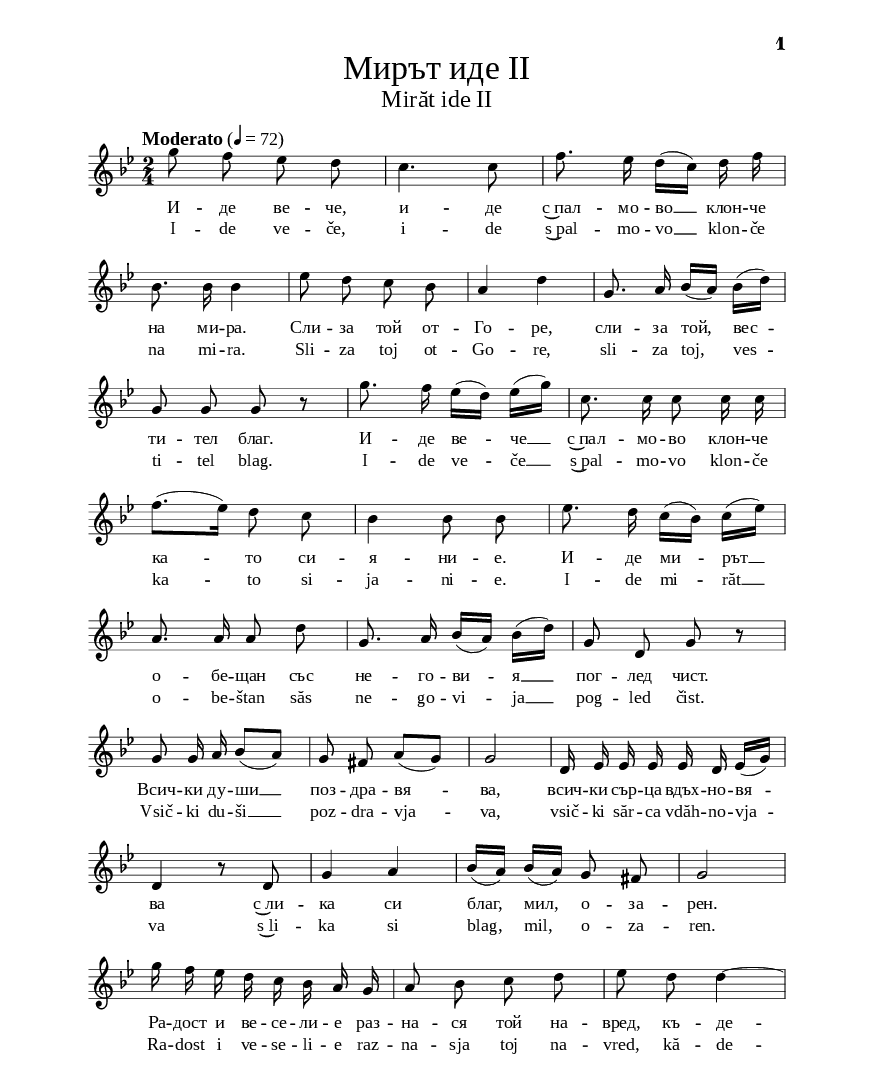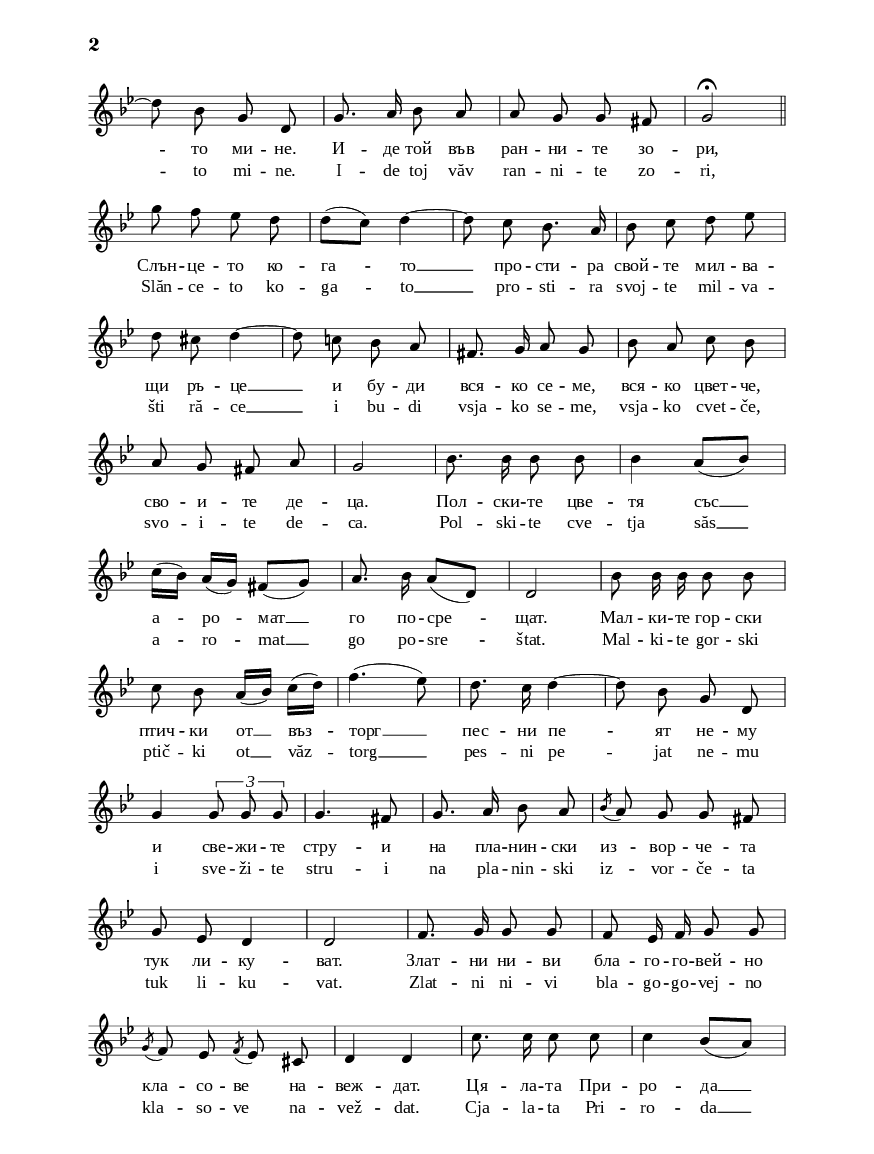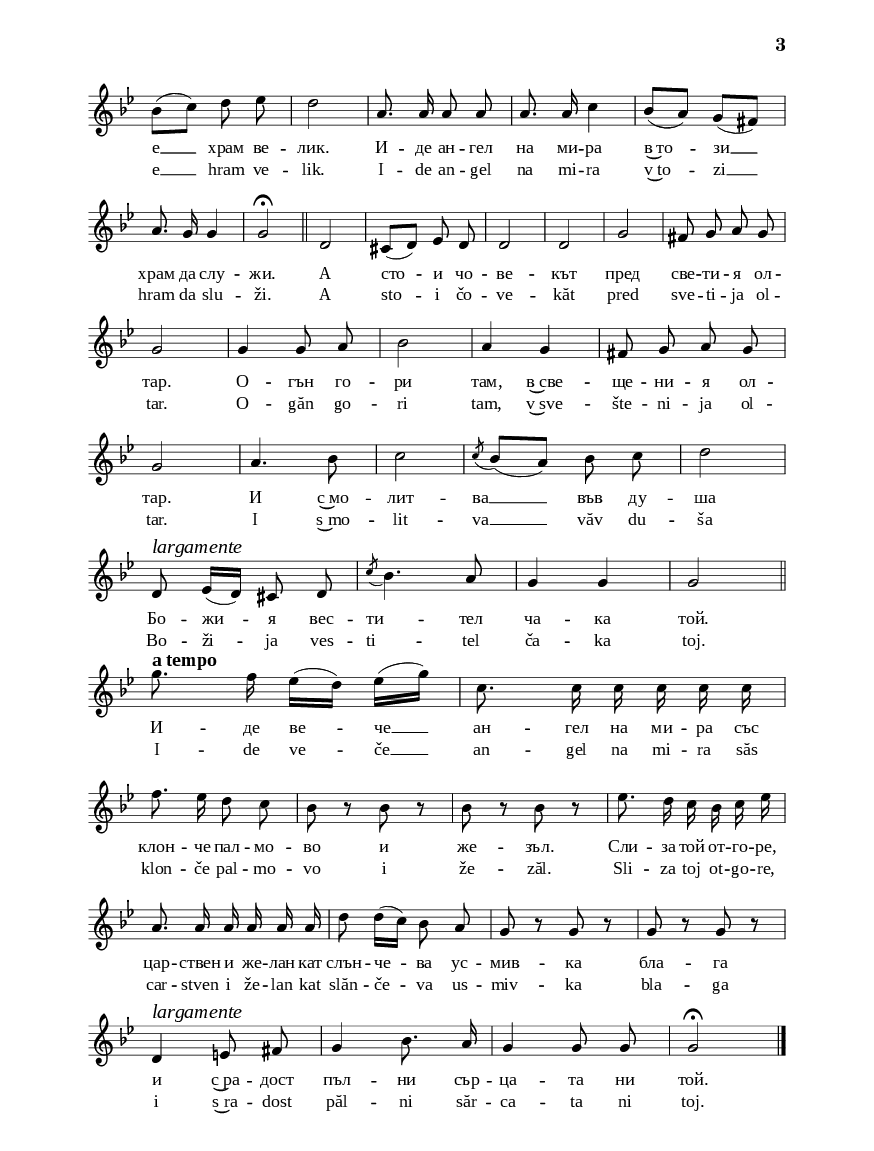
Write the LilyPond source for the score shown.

\version "2.24.4"

% include paper part and global functions
\include "include/globals.ily"

\bookpart {
  \label #'ref158
  \tocItem \markup "Мирът иде II – Mirăt ide II"
 \include "include/bookpart-paper.ily"
  \score {
    \include "include/score-layout.ily"

    \new Voice \relative c' {
      \clef treble
      \key g \minor
      \time 2/4
      \tempoFunc "Moderato" 4 "72"
      \autoBeamOff
      g''8 f ees d | \noBreak
      c4. c8 | \noBreak
      f8. ees16 d([c]) d f | \break

      bes,8. bes16 bes4 | \noBreak
      ees8 d c bes | \noBreak
      a4 d | \noBreak
      g,8. a16 bes([a]) bes ([d]) | \break

      g,8 g g r | \noBreak
      g'8. f16 ees([d]) ees([g]) | \noBreak
      c,8. c16 c8 c16 c | \break

      f8.([ees16]) d8 c | \noBreak
      bes4 bes8 bes | \noBreak
      ees8. d16 c([bes]) c([ees]) | \break

      a,8. a16 a8 d | \noBreak
      g,8. a16 bes([a]) bes([d]) | \noBreak
      g,8 d g r | \break

      g8 g16 a bes8([a]) | \noBreak
      g fis a([g]) | \noBreak
      g2 | \noBreak
      d16 ees ees ees ees d ees([g]) | \break

      d4 r8 d | \noBreak
      g4 a | \noBreak
      bes16 ([a]) bes ([a]) g8 fis | \noBreak
      g2 | \break

      g'16 f ees d c bes a g | \noBreak
      a8 bes c d | \noBreak
      ees d d4~ | \break

      d8 bes g d | \noBreak
      g8. a16 bes8 a | \noBreak
      a g g fis | \noBreak
      g2\fermata | \bar "||" \break

      g'8 f ees d | \noBreak
      d([c]) d4~ | \noBreak
      d8 c bes8. a16 | \noBreak
      bes8 c d ees | \break

      d cis d4~ | \noBreak
      d8 c! bes a | \noBreak
      fis8. g16 a8 g | \noBreak
      bes a c bes | \break

      a g fis a | \noBreak
      g2 | \noBreak
      bes8. bes16 bes8 bes | \noBreak
      bes4 a8([bes]) | \break

      c16([bes]) a([g]) fis8([g]) | \noBreak
      a8. bes16 a8([d,]) | \noBreak
      d2 | \noBreak
      bes'8 bes16 bes bes8 bes | \break

      c bes a16([bes]) c([d]) | \noBreak
      f4.(ees8) | \noBreak
      d8. c16 d4~ | \noBreak
      d8 bes g d | \break

      g4 \times 2/3 { g8 g g }  | \noBreak
      g4. fis8 | \noBreak
      g8. a16 bes8 a | \noBreak
      \acciaccatura { bes } a g g fis | \break

      g ees d4 | \noBreak
      d2 | \noBreak
      f8. g16 g8 g | \noBreak
      f ees16 f g8 g | \break

      \acciaccatura { g } f ees \acciaccatura { f } ees  cis | \noBreak
      d4 d | \noBreak
      c'8. c16 c8 c | \noBreak
      c4 bes8([a]) | \break

      bes([c]) d ees | \noBreak
      d2 | \noBreak
      a8. a16 a8 a | \noBreak
      a8. a16 c4 | \noBreak

      bes8([a]) g([fis]) | \break
      a8. g16 g4
      g2\fermata \bar "||" | \noBreak
      d2 \noBreak

      cis8([d]) ees d | \noBreak
      d2 | \noBreak
      d | \noBreak
      g | \noBreak
      fis8 g a g | \break

      g2 | \noBreak
      g4 g8 a | \noBreak
      bes2 | \noBreak
      a4 g | \noBreak
      fis8 g a g | \break

      g2 | \noBreak
      a4. bes8 | \noBreak
      c2 | \noBreak
      \acciaccatura { c8 } bes([a]) bes c | \noBreak
      d2 | \break

      d,8^\markup{\huge \italic { largamente } } ees16([d]) cis8 d | \noBreak
      \acciaccatura { c' } bes4. a8 | \noBreak
      g4 g | \noBreak
      g2 | \bar "||" \break

      \tempo "a tempo" g'8. f16 ees([d]) ees([g]) | \noBreak
      c,8. c16 c c c c | \break

      f8. ees16 d8 c | \noBreak
      bes8 r  bes r | bes r bes r | \noBreak
      ees8. d16 c bes c ees | \break

      a,8. a16 a a a a | \noBreak
      d8 d16([c]) bes8 a | \noBreak
      g8 r g r | g r g r | \break

      d4^\markup{ \huge \italic { largamente } } e8 fis | \noBreak
      g4 bes8. a16 | \noBreak
      g4 g8 g | \noBreak
      g2 \fermata \bar "|."
    }

    \addlyrics {
      И -- де ве -- че, | и -- де | с~пал -- мо -- во __ клон -- че |
      на ми -- ра. | Сли -- за той от -- | Го -- ре, | сли -- за той, вес -- |
      ти -- тел благ. | И -- де ве -- че __ | с~пал -- мо -- во клон -- че |
      ка -- то си -- | я -- ни -- е. | И -- де ми -- рът __ |
      о -- бе -- щан със | не -- го -- ви -- я __ | пог -- лед чист. |
      Всич -- ки ду -- ши __ | поз -- дра -- вя -- | ва, | всич -- ки сър -- ца вдъх -- но -- вя -- |
      ва с~ли -- | ка си | благ, мил, о -- за -- | рен. |
      Ра -- дост и ве -- се -- ли -- е раз -- | на -- ся той на -- | вред, къ -- де --
      то ми -- не. | И -- де той във  | ран -- ни -- те зо -- | ри, |
      Слън -- це -- то ко -- | га -- то __ про -- сти -- ра свой -- те мил -- ва -- |
      щи ръ -- це __ и бу -- ди | вся -- ко се -- ме, | вся -- ко цвет -- че, |
      сво -- и -- те де -- | ца. Пол -- ски -- те цве -- | тя със __ |
      а -- ро -- мат __ | го по -- сре -- | щат. Мал -- ки -- те гор -- ски |
      птич -- ки от __ въз -- | торг __ | пес -- ни пе -- ят не -- му |
      и све -- жи -- те | стру -- и | на пла -- нин -- ски | из -- вор -- че -- та |
      тук ли -- ку -- | ват. | Злат -- ни ни -- ви | бла -- го -- го -- вей -- но |
      кла -- со -- ве на -- | веж -- дат. | Ця -- ла -- та При -- | ро -- да __ |
      е __ храм ве -- | лик. | И -- де ан -- гел | на ми -- ра |
      в~то -- зи __ | храм да слу -- | жи. | А |
      сто -- и чо -- | ве -- | кът | пред | све -- ти -- я ол -- |
      тар. | О -- гън го -- | ри | там, в~све -- | ще -- ни -- я ол -- |
      тар. | И с~мо -- | лит -- | ва __ във ду -- | ша |
      Бо -- жи -- я вес -- | ти -- тел | ча -- ка | той. |
      И -- де ве -- че __ | ан -- гел на ми -- ра със |
      клон -- че пал -- мо -- | во и же -- зъл. | Сли -- за той от -- го -- ре, |
      цар -- ствен и же -- лан кат | слън -- че -- ва ус -- | мив -- ка бла -- га |
      и с~ра -- дост | пъл -- ни сър -- | ца -- та ни той. |
    }

    \addlyrics {
      I -- de ve -- če, | i -- de | s~pal -- mo -- vo __ klon -- če |
      na mi -- ra. | Sli -- za toj ot -- | Go -- re, | sli -- za toj, ves -- |
      ti -- tel blag. | I -- de ve -- če __ | s~pal -- mo -- vo klon -- če |
      ka -- to si -- | ja -- ni -- e. | I -- de mi -- răt __ |
      o -- be -- štan săs | ne -- go -- vi -- ja __ | pog -- led čist. |
      Vsič -- ki du -- ši __ | poz -- dra -- vja -- | va, | vsič -- ki săr -- ca vdăh -- no -- vja -- |
      va s~li -- | ka si | blag, mil, o -- za -- | ren. |
      Ra -- dost i ve -- se -- li -- e raz -- | na -- sja toj na -- | vred, kă -- de --
      to mi -- ne. | I -- de toj văv  | ran -- ni -- te zo -- | ri, |
      Slăn -- ce -- to ko -- | ga -- to __ pro -- sti -- ra svoj -- te mil -- va -- |
      šti ră -- ce __ i bu -- di | vsja -- ko se -- me, | vsja -- ko cvet -- če, |
      svo -- i -- te de -- | ca. Pol -- ski -- te cve -- | tja săs __ |
      a -- ro -- mat __ | go po -- sre -- | štat. Mal -- ki -- te gor -- ski |
      ptič -- ki ot __ văz -- | torg __ | pes -- ni pe -- jat ne -- mu |
      i sve -- ži -- te | stru -- i | na pla -- nin -- ski | iz -- vor -- če -- ta |
      tuk li -- ku -- | vat. | Zlat -- ni ni -- vi | bla -- go -- go -- vej -- no |
      kla -- so -- ve na -- | vež -- dat. | Cja -- la -- ta Pri -- | ro -- da __ |
      e __ hram ve -- | lik. | I -- de an -- gel | na mi -- ra |
      v~to -- zi __ | hram da slu -- | ži. | A |
      sto -- i čo -- | ve -- | kăt | pred | sve -- ti -- ja ol -- |
      tar. | O -- găn go -- | ri | tam, v~sve -- | šte -- ni -- ja ol -- |
      tar. | I s~mo -- | lit -- | va __ văv du -- | ša |
      Bo -- ži -- ja ves -- | ti -- tel | ča -- ka | toj. |
      I -- de ve -- če __ | an -- gel na mi -- ra săs |
      klon -- če pal -- mo -- | vo i že -- zăl. | Sli -- za toj ot -- go -- re, |
      car -- stven i že -- lan kat | slăn -- če -- va us -- | miv -- ka bla -- ga |
      i s~ra -- dost | păl -- ni săr -- | ca -- ta ni toj. |
    }
    \header {
      title = \titleFunc "Мирът иде II" "Mirăt ide II"
    }

    \midi{}

  } % score
  %\markup \dc-two "D.C." "con repitione"

  \pageBreak

  % include foreign translation(s) of the song
  \version "2.24.4"

\markup \fill-line { \fontsize #deTitleFontSize "Der Frieden kommt" }
\markup \null
\markup \null
\markup \abs-fontsize #11 \override #`(baseline-skip . ,bgCoupletBaselineSkip) {
  \fill-line {
    \hspace #0.1
    \column {
      \line {
        \bold "  "
        \column {
          "Er kommt schon, er kommt, mit dem Palmzweigchen des Friedens."
          "Er kommt von oben herab, er kommt herab, der gütige Bote."
          "Er kommt mit dem Palmzweigchen,"
          "wie ein Schein."
          "Er kommt, der versprochene Frieden"
          "mit seinem reinen Blick."
        }
      }
      \vspace #1
      \line {
        \bold "  "
        \column {
          "Er begrüßt alle Seelen,"
          "inspiriert alle Herzen"
          "mit seinem gütigen, lieben, erleuchteten Antlitz."
          "Freude und Wonne verbreitet er überall,"
          "wo er vorbeiläuft."
          "Er kommt in der frühen Morgenröte,"
          "wenn die Sonne ihre streichelnden Hände ausstreckt"
          "und jeden Samen, jede Blume – ihre Kinder – erweckt."
          "Die Feldblumen heißen ihn mit einem Duft willkommen."
        }
      }
      \vspace #1
      \line {
        \bold "  "
        \column {
          "Die kleinen Waldvögel"
          "singen ihm Lieder vor Begeisterung,"
          "und die frischen Wasserstrahlen der kleinen Gebirgsquellen jauchzen."
          "Goldene Felder neigen ehrfurchtsvoll Weizenähren."
          "Die ganze Natur ist ein großer Tempel."
          "Es kommt ein Engel des Friedens, um in diesem Tempel zu dienen."
        }
      }
      \vspace #1
      \line {
        \bold "  "
        \column {
          "Und der Mensch steht vor dem heiligen Altar."
          "Das Feuer brennt dort auf dem heiligen Altar."
          "Und mit einem Gebet in der Seele erwartet er"
          "den göttlichen Boten."
        }
      }
      \vspace #1
      \line {
        \bold "  "
        \column {
          "Es kommt schon der Engel des Friedens"
          "mit einem Palmzweigchen und mit dem Zepter."
          "Er kommt von oben herab"
          "majestätisch und erwünscht,"
          "wie ein gütiges Sonnenlächeln"
          "und mit Freude erfüllt er unsere Herzen."
        }
      }
    }\hspace #0.1
  }
}


} % bookpart
